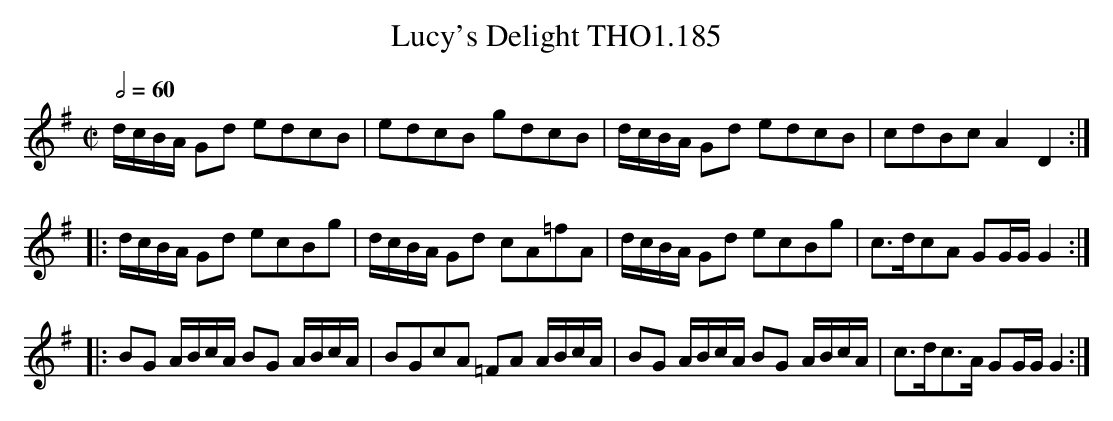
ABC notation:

X:1
T:Lucy's Delight THO1.185
M:C|
L:1/8
Q:1/2=60
K:G
d/c/B/A/ Gd edcB|edcB gdcB|d/c/B/A/ Gd edcB|cdBc A2D2:|
|:d/c/B/A/ Gd ecBg|d/c/B/A/ Gd cA=fA|\
d/c/B/A/ Gd ecBg|c>dcA GG/G/ G2:|
|:BG A/B/c/A/ BG A/B/c/A/|BGcA =FA A/B/c/A/|\
BG A/B/c/A/ BG A/B/c/A/|c>dc>A GG/G/ G2:|
